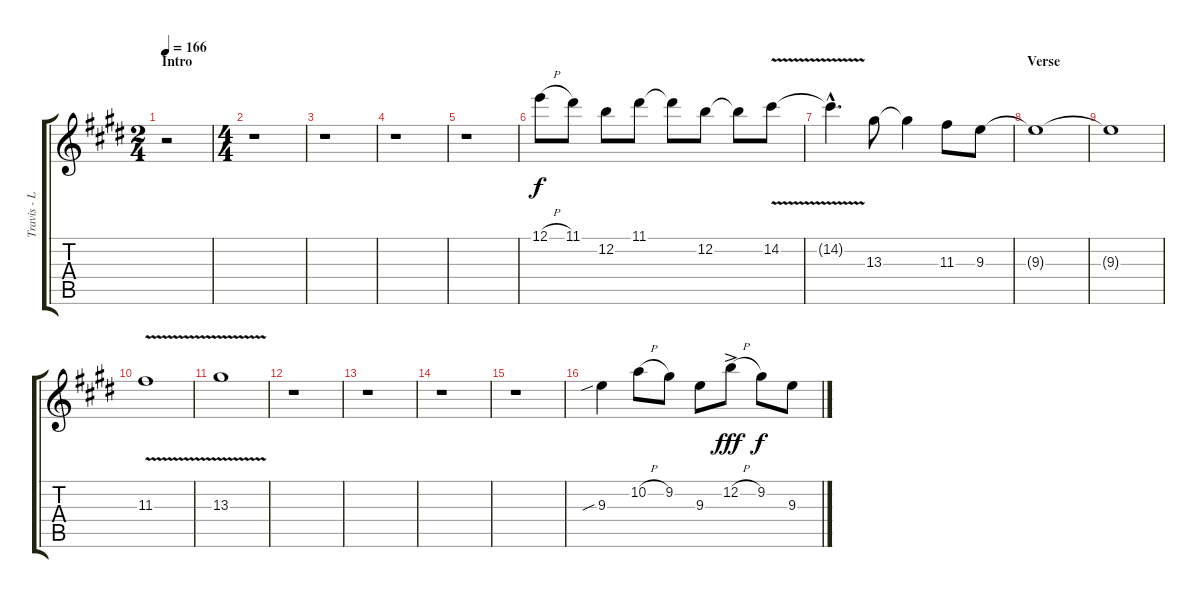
\track ("Travis - Lead" "Travis - L") {instrument distortionguitar}
\staff {score tabs}
\tuning (E4 B3 G3 D3 A2 E2) {hide}
\ts (2 4)
\section ("" "Intro")
\tempo 166
\clef g2
\ks e
r.2{dy f instrument distortionguitar} |
\ts (4 4)
r.1 |
r.1 |
r.1 |
r.1 |
12.1{h}.8 11.1.8 12.2.8 11.1.8 11.1{t}.8 12.2.8 12.2{t}.8 14.2{v}.8 |
14.2{hac t}.4{d} 13.3.8 13.3{t}.4 11.3.8 9.3.8 |
\section ("" "Verse")
9.3{t}.1 |
9.3{t}.1 |
11.3{v}.1 |
13.3{v}.1 |
r.1 |
r.1 |
r.1 |
r.1 |
9.3{sib}.4 10.2{h}.8 9.2.8 9.3.8 12.2{h ac}.8{dy fff} 9.2.8{dy f} 9.3.8
